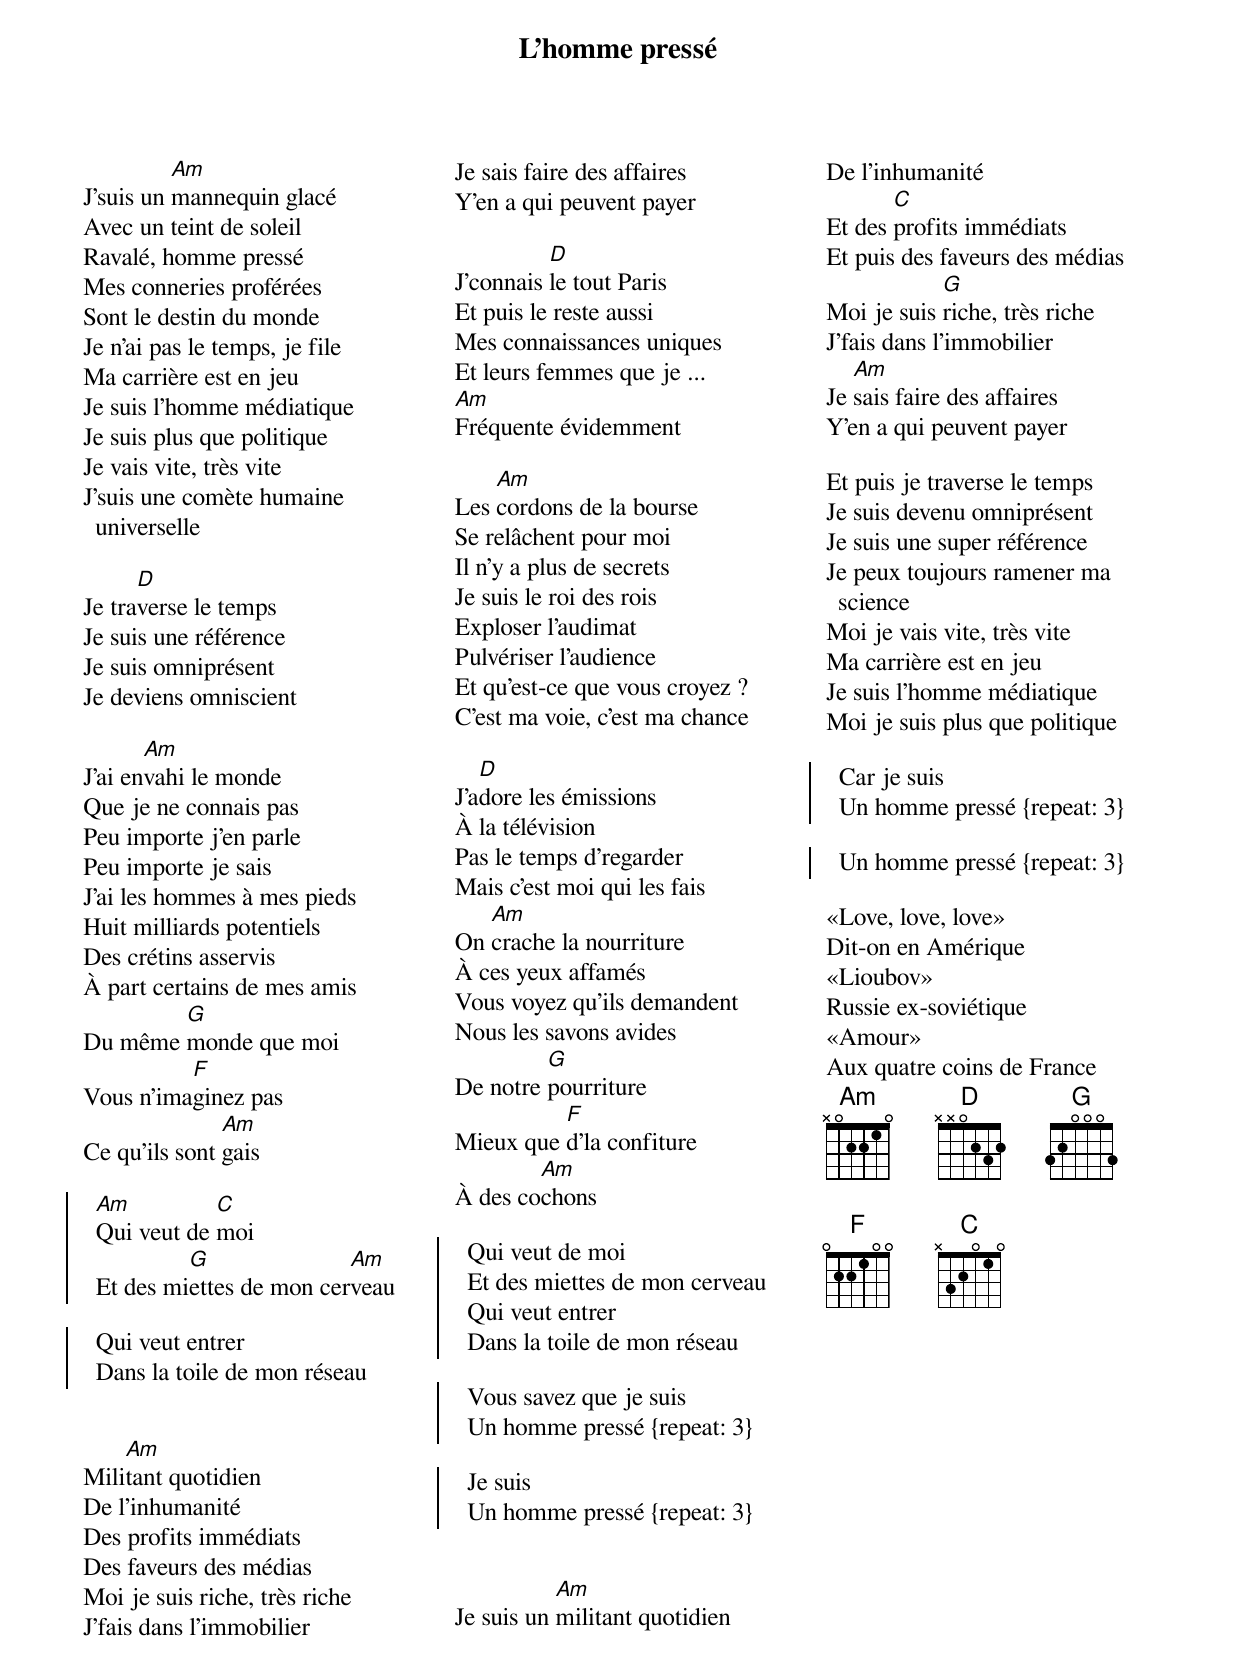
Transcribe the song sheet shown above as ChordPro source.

{title: L'homme pressé}
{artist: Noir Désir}
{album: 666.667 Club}
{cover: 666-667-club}
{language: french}
{columns: 3}
{define: Am frets X 0 2 2 X X special}
{define: D frets X 0 0 2 X X special}
{define: G frets 3 2 0 0 0 3}
{define: F base-fret 1 frets 0 2 2 1 0 0}
{define: C frets X 3 2 0 1 0}


J'suis un [Am]mannequin glacé
Avec un teint de soleil
Ravalé, homme pressé
Mes conneries proférées
Sont le destin du monde
Je n'ai pas le temps, je file
Ma carrière est en jeu
Je suis l'homme médiatique
Je suis plus que politique
Je vais vite, très vite
J'suis une comète humaine universelle

Je tra[D]verse le temps
Je suis une référence
Je suis omniprésent
Je deviens omniscient

J'ai en[Am]vahi le monde
Que je ne connais pas
Peu importe j'en parle
Peu importe je sais
J'ai les hommes à mes pieds
Huit milliards potentiels
Des crétins asservis
À part certains de mes amis
Du même [G]monde que moi
Vous n'ima[F]ginez pas
Ce qu'ils sont [Am]gais

{start_of_chorus}
  [Am]Qui veut de [C]moi
  Et des mi[G]ettes de mon cer[Am]veau
{end_of_chorus}

{start_of_chorus}
  Qui veut entrer
  Dans la toile de mon réseau
{end_of_chorus}


Mili[Am]tant quotidien
De l'inhumanité
Des profits immédiats
Des faveurs des médias
Moi je suis riche, très riche
J'fais dans l'immobilier
Je sais faire des affaires
Y'en a qui peuvent payer

J'connais [D]le tout Paris
Et puis le reste aussi
Mes connaissances uniques
Et leurs femmes que je ...
[Am]Fréquente évidemment

Les [Am]cordons de la bourse
Se relâchent pour moi
Il n'y a plus de secrets
Je suis le roi des rois
Exploser l'audimat
Pulvériser l'audience
Et qu'est-ce que vous croyez ?
C'est ma voie, c'est ma chance

J'a[D]dore les émissions
À la télévision
Pas le temps d'regarder
Mais c'est moi qui les fais
On [Am]crache la nourriture
À ces yeux affamés
Vous voyez qu'ils demandent
Nous les savons avides
De notre [G]pourriture
Mieux que [F]d'la confiture
À des co[Am]chons

{start_of_chorus}
  Qui veut de moi
  Et des miettes de mon cerveau
  Qui veut entrer
  Dans la toile de mon réseau
{end_of_chorus}

{start_of_chorus}
  Vous savez que je suis
  Un homme pressé {repeat: 3}
{end_of_chorus}

{start_of_chorus}
  Je suis
  Un homme pressé {repeat: 3}
{end_of_chorus}


Je suis un [Am]militant quotidien
De l'inhumanité
Et des [C]profits immédiats
Et puis des faveurs des médias
Moi je suis [G]riche, très riche
J'fais dans l'immobilier
Je [Am]sais faire des affaires
Y'en a qui peuvent payer

Et puis je traverse le temps
Je suis devenu omniprésent
Je suis une super référence
Je peux toujours ramener ma science
Moi je vais vite, très vite
Ma carrière est en jeu
Je suis l'homme médiatique
Moi je suis plus que politique

{start_of_chorus}
  Car je suis
  Un homme pressé {repeat: 3}
{end_of_chorus}

{start_of_chorus}
  Un homme pressé {repeat: 3}
{end_of_chorus}

«Love, love, love»
Dit-on en Amérique
«Lioubov»
Russie ex-soviétique
«Amour»
Aux quatre coins de France
